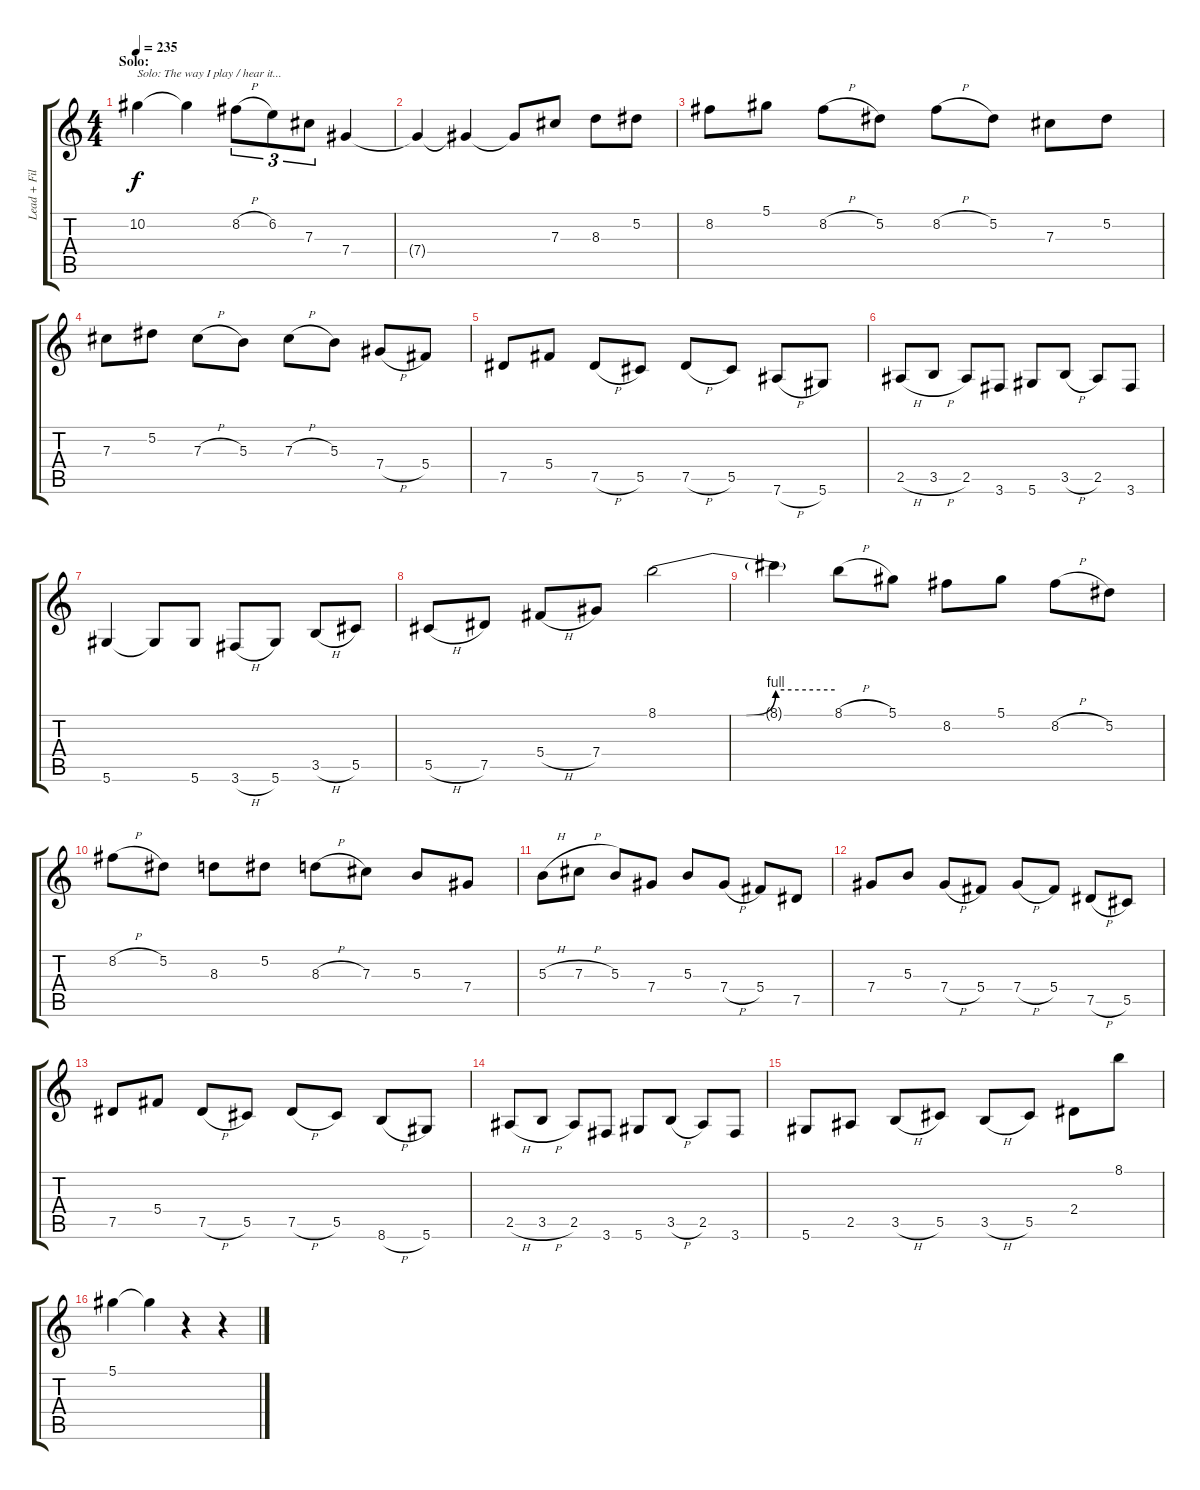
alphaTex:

\track ("Lead + Fills" "Lead + Fil") {instrument overdrivenguitar}
\staff {score tabs}
\tuning (Eb4 Bb3 Gb3 Db3 Ab2 Eb2) {hide}
\ts (4 4)
\section ("" "Solo:")
\tempo 235
\clef g2
\ks c
10.2.4{txt "Solo: The way I play / hear it..." dy f} 10.2{t}.4 8.2{h}.8{tu (3 2)} 6.2.8{tu (3 2)} 7.3.8{tu (3 2)} 7.4.4 |
7.4{t}.4 7.4{t}.4 7.4{t}.8 7.3.8 8.3.8 5.2.8 |
8.2.8 5.1.8 8.2{h}.8 5.2.8 8.2{h}.8 5.2.8 7.3.8 5.2.8 |
7.3.8 5.2.8 7.3{h}.8 5.3.8 7.3{h}.8 5.3.8 7.4{h}.8 5.4.8 |
7.5.8 5.4.8 7.5{h}.8 5.5.8 7.5{h}.8 5.5.8 7.6{h}.8 5.6.8 |
2.5{h}.8 3.5{h}.8 2.5.8 3.6.8 5.6.8 3.5{h}.8 2.5.8 3.6.8 |
5.6.4 5.6{t}.8 5.6.8 3.6{h}.8 5.6.8 3.5{h}.8 5.5.8 |
5.5{h}.8 7.5.8 5.4{h}.8 7.4.8 8.1{be (custom 0 0 30 0 40 4 60 4)}.2 |
8.1{t}.4 8.1{h}.8 5.1.8 8.2.8 5.1.8 8.2{h}.8 5.2.8 |
8.2{h}.8 5.2.8 8.3.8 5.2.8 8.3{h}.8 7.3.8 5.3.8 7.4.8 |
5.3{h}.8 7.3{h}.8 5.3.8 7.4.8 5.3.8 7.4{h}.8 5.4.8 7.5.8 |
7.4.8 5.3.8 7.4{h}.8 5.4.8 7.4{h}.8 5.4.8 7.5{h}.8 5.5.8 |
7.5.8 5.4.8 7.5{h}.8 5.5.8 7.5{h}.8 5.5.8 8.6{h}.8 5.6.8 |
2.5{h}.8 3.5{h}.8 2.5.8 3.6.8 5.6.8 3.5{h}.8 2.5.8 3.6.8 |
5.6.8 2.5.8 3.5{h}.8 5.5.8 3.5{h}.8 5.5.8 2.4.8 8.1.8 |
5.1.4 5.1{t}.4 r.4 r.4
